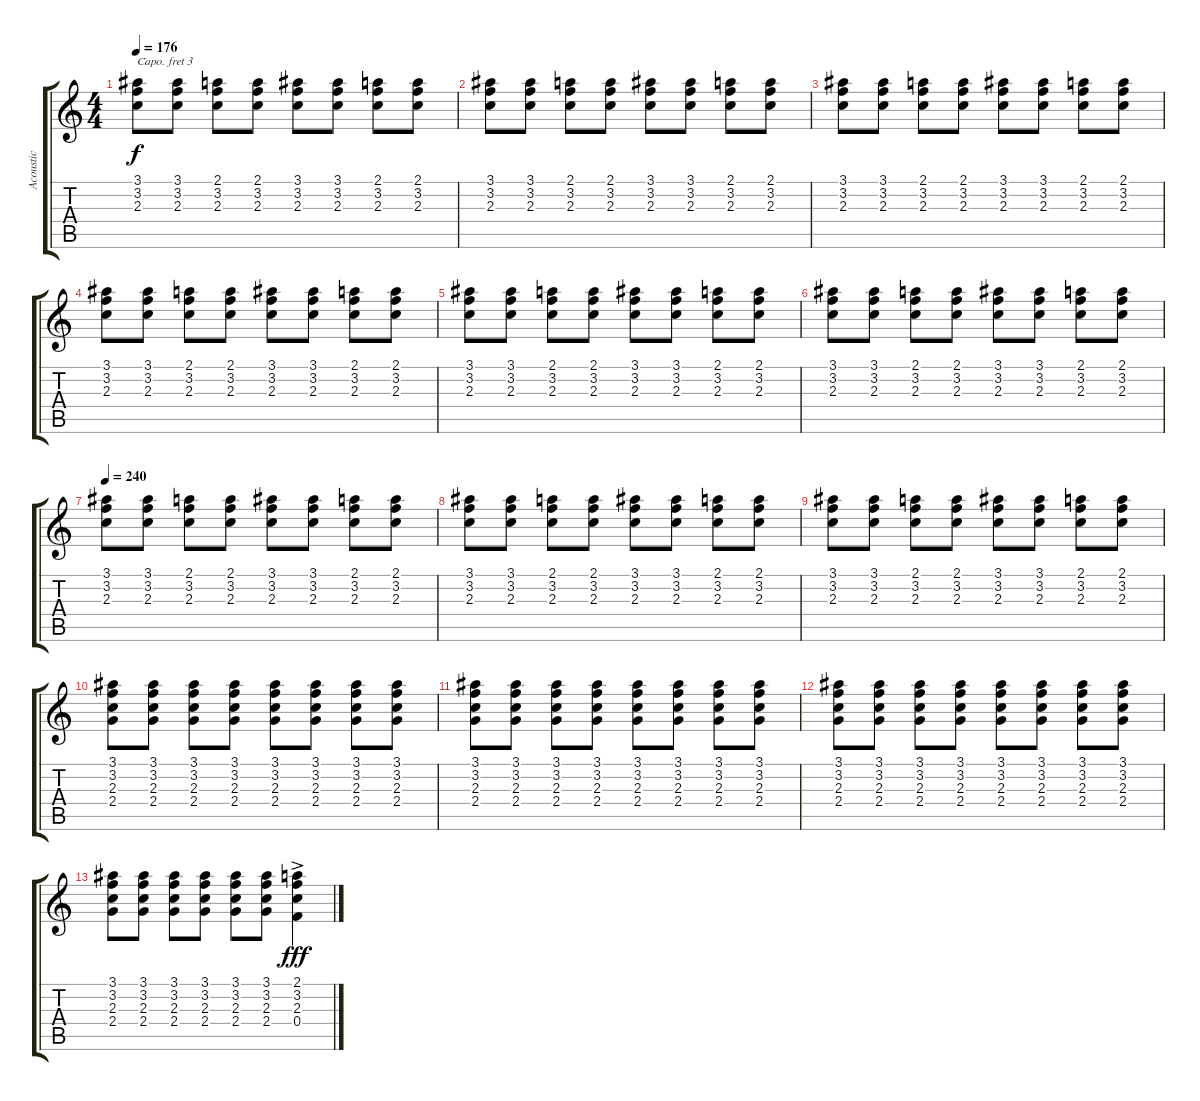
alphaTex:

\track ("Acoustic" "Acoustic") {instrument acousticguitarsteel}
\staff {score tabs}
\capo 3
\tuning (E4 B3 G3 D3 A2 E2) {hide}
\ts (4 4)
\tempo 176
\clef g2
\ks c
(3.1 3.2 2.3).8{dy f} (3.1 3.2 2.3).8 (2.1 3.2 2.3).8 (2.1 3.2 2.3).8 (3.1 3.2 2.3).8 (3.1 3.2 2.3).8 (2.1 3.2 2.3).8 (2.1 3.2 2.3).8 |
(3.1 3.2 2.3).8 (3.1 3.2 2.3).8 (2.1 3.2 2.3).8 (2.1 3.2 2.3).8 (3.1 3.2 2.3).8 (3.1 3.2 2.3).8 (2.1 3.2 2.3).8 (2.1 3.2 2.3).8 |
(3.1 3.2 2.3).8 (3.1 3.2 2.3).8 (2.1 3.2 2.3).8 (2.1 3.2 2.3).8 (3.1 3.2 2.3).8 (3.1 3.2 2.3).8 (2.1 3.2 2.3).8 (2.1 3.2 2.3).8 |
(3.1 3.2 2.3).8 (3.1 3.2 2.3).8 (2.1 3.2 2.3).8 (2.1 3.2 2.3).8 (3.1 3.2 2.3).8 (3.1 3.2 2.3).8 (2.1 3.2 2.3).8 (2.1 3.2 2.3).8 |
(3.1 3.2 2.3).8 (3.1 3.2 2.3).8 (2.1 3.2 2.3).8 (2.1 3.2 2.3).8 (3.1 3.2 2.3).8 (3.1 3.2 2.3).8 (2.1 3.2 2.3).8 (2.1 3.2 2.3).8 |
(3.1 3.2 2.3).8 (3.1 3.2 2.3).8 (2.1 3.2 2.3).8 (2.1 3.2 2.3).8 (3.1 3.2 2.3).8 (3.1 3.2 2.3).8 (2.1 3.2 2.3).8 (2.1 3.2 2.3).8 |
\tempo 240
(3.1 3.2 2.3).8 (3.1 3.2 2.3).8 (2.1 3.2 2.3).8 (2.1 3.2 2.3).8 (3.1 3.2 2.3).8 (3.1 3.2 2.3).8 (2.1 3.2 2.3).8 (2.1 3.2 2.3).8 |
(3.1 3.2 2.3).8 (3.1 3.2 2.3).8 (2.1 3.2 2.3).8 (2.1 3.2 2.3).8 (3.1 3.2 2.3).8 (3.1 3.2 2.3).8 (2.1 3.2 2.3).8 (2.1 3.2 2.3).8 |
(3.1 3.2 2.3).8 (3.1 3.2 2.3).8 (2.1 3.2 2.3).8 (2.1 3.2 2.3).8 (3.1 3.2 2.3).8 (3.1 3.2 2.3).8 (2.1 3.2 2.3).8 (2.1 3.2 2.3).8 |
(3.1 3.2 2.3 2.4).8 (3.1 3.2 2.3 2.4).8 (3.1 3.2 2.3 2.4).8 (3.1 3.2 2.3 2.4).8 (3.1 3.2 2.3 2.4).8 (3.1 3.2 2.3 2.4).8 (3.1 3.2 2.3 2.4).8 (3.1 3.2 2.3 2.4).8 |
(3.1 3.2 2.3 2.4).8 (3.1 3.2 2.3 2.4).8 (3.1 3.2 2.3 2.4).8 (3.1 3.2 2.3 2.4).8 (3.1 3.2 2.3 2.4).8 (3.1 3.2 2.3 2.4).8 (3.1 3.2 2.3 2.4).8 (3.1 3.2 2.3 2.4).8 |
(3.1 3.2 2.3 2.4).8 (3.1 3.2 2.3 2.4).8 (3.1 3.2 2.3 2.4).8 (3.1 3.2 2.3 2.4).8 (3.1 3.2 2.3 2.4).8 (3.1 3.2 2.3 2.4).8 (3.1 3.2 2.3 2.4).8 (3.1 3.2 2.3 2.4).8 |
(3.1 3.2 2.3 2.4).8 (3.1 3.2 2.3 2.4).8 (3.1 3.2 2.3 2.4).8 (3.1 3.2 2.3 2.4).8 (3.1 3.2 2.3 2.4).8 (3.1 3.2 2.3 2.4).8 (2.1{ac} 3.2{ac} 2.3{ac} 0.4{ac}).4{dy fff}
